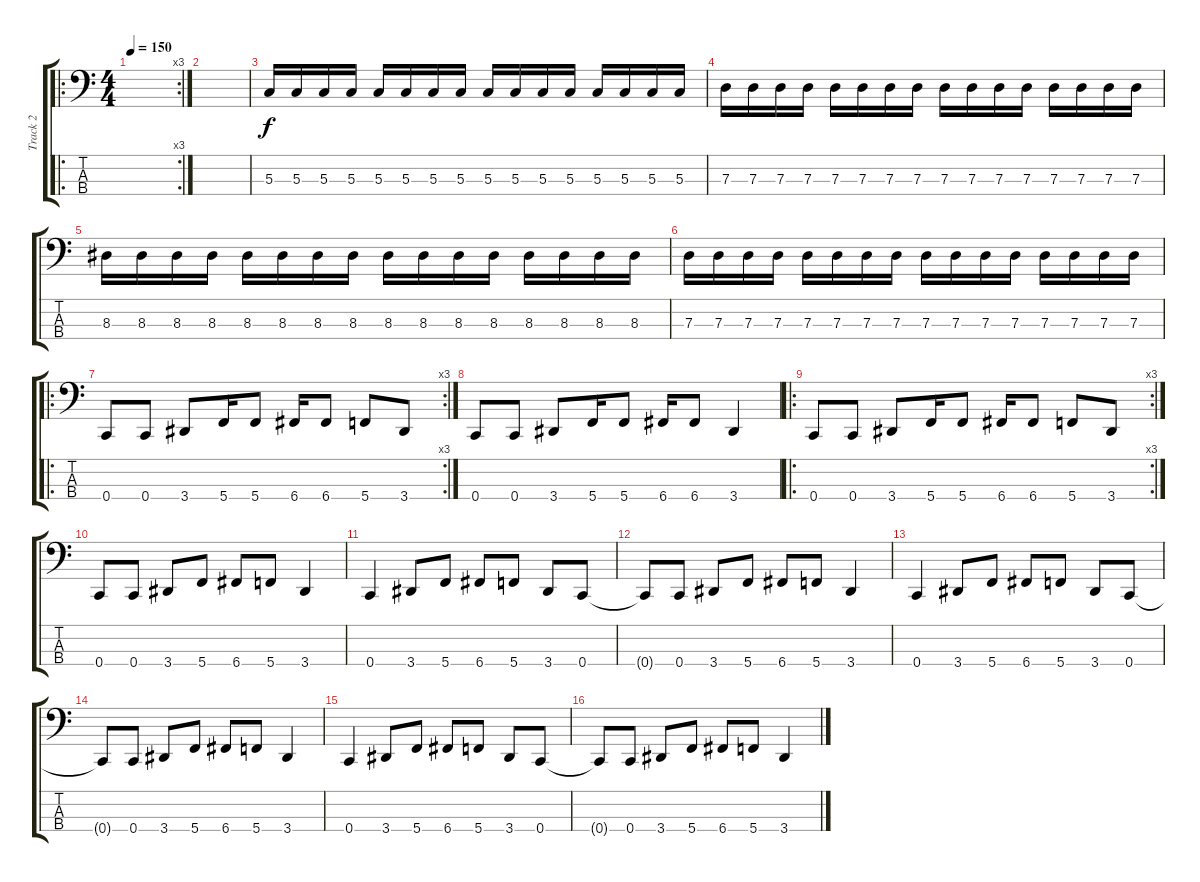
\track ("Track 2" "Track 2") {instrument fretlessbass}
\staff {score tabs}
\tuning (F2 C2 G1 C1) {hide}
\ro
\rc 3
\ts (4 4)
\tempo 150
\clef f4
\ks c
|
|
5.3.16 5.3.16 5.3.16 5.3.16 5.3.16 5.3.16 5.3.16 5.3.16 5.3.16 5.3.16 5.3.16 5.3.16 5.3.16 5.3.16 5.3.16 5.3.16 |
7.3.16 7.3.16 7.3.16 7.3.16 7.3.16 7.3.16 7.3.16 7.3.16 7.3.16 7.3.16 7.3.16 7.3.16 7.3.16 7.3.16 7.3.16 7.3.16 |
8.3.16 8.3.16 8.3.16 8.3.16 8.3.16 8.3.16 8.3.16 8.3.16 8.3.16 8.3.16 8.3.16 8.3.16 8.3.16 8.3.16 8.3.16 8.3.16 |
7.3.16 7.3.16 7.3.16 7.3.16 7.3.16 7.3.16 7.3.16 7.3.16 7.3.16 7.3.16 7.3.16 7.3.16 7.3.16 7.3.16 7.3.16 7.3.16 |
\ro
\rc 3
0.4.8 0.4.8 3.4.8 5.4.16 5.4.8 6.4.16 6.4.8 5.4.8 3.4.8 |
0.4.8 0.4.8 3.4.8 5.4.16 5.4.8 6.4.16 6.4.8 3.4.4 |
\ro
\rc 3
0.4.8 0.4.8 3.4.8 5.4.16 5.4.8 6.4.16 6.4.8 5.4.8 3.4.8 |
0.4.8 0.4.8 3.4.8 5.4.8 6.4.8 5.4.8 3.4.4 |
0.4.4 3.4.8 5.4.8 6.4.8 5.4.8 3.4.8 0.4.8 |
0.4{t}.8 0.4.8 3.4.8 5.4.8 6.4.8 5.4.8 3.4.4 |
0.4.4 3.4.8 5.4.8 6.4.8 5.4.8 3.4.8 0.4.8 |
0.4{t}.8 0.4.8 3.4.8 5.4.8 6.4.8 5.4.8 3.4.4 |
0.4.4 3.4.8 5.4.8 6.4.8 5.4.8 3.4.8 0.4.8 |
0.4{t}.8 0.4.8 3.4.8 5.4.8 6.4.8 5.4.8 3.4.4
